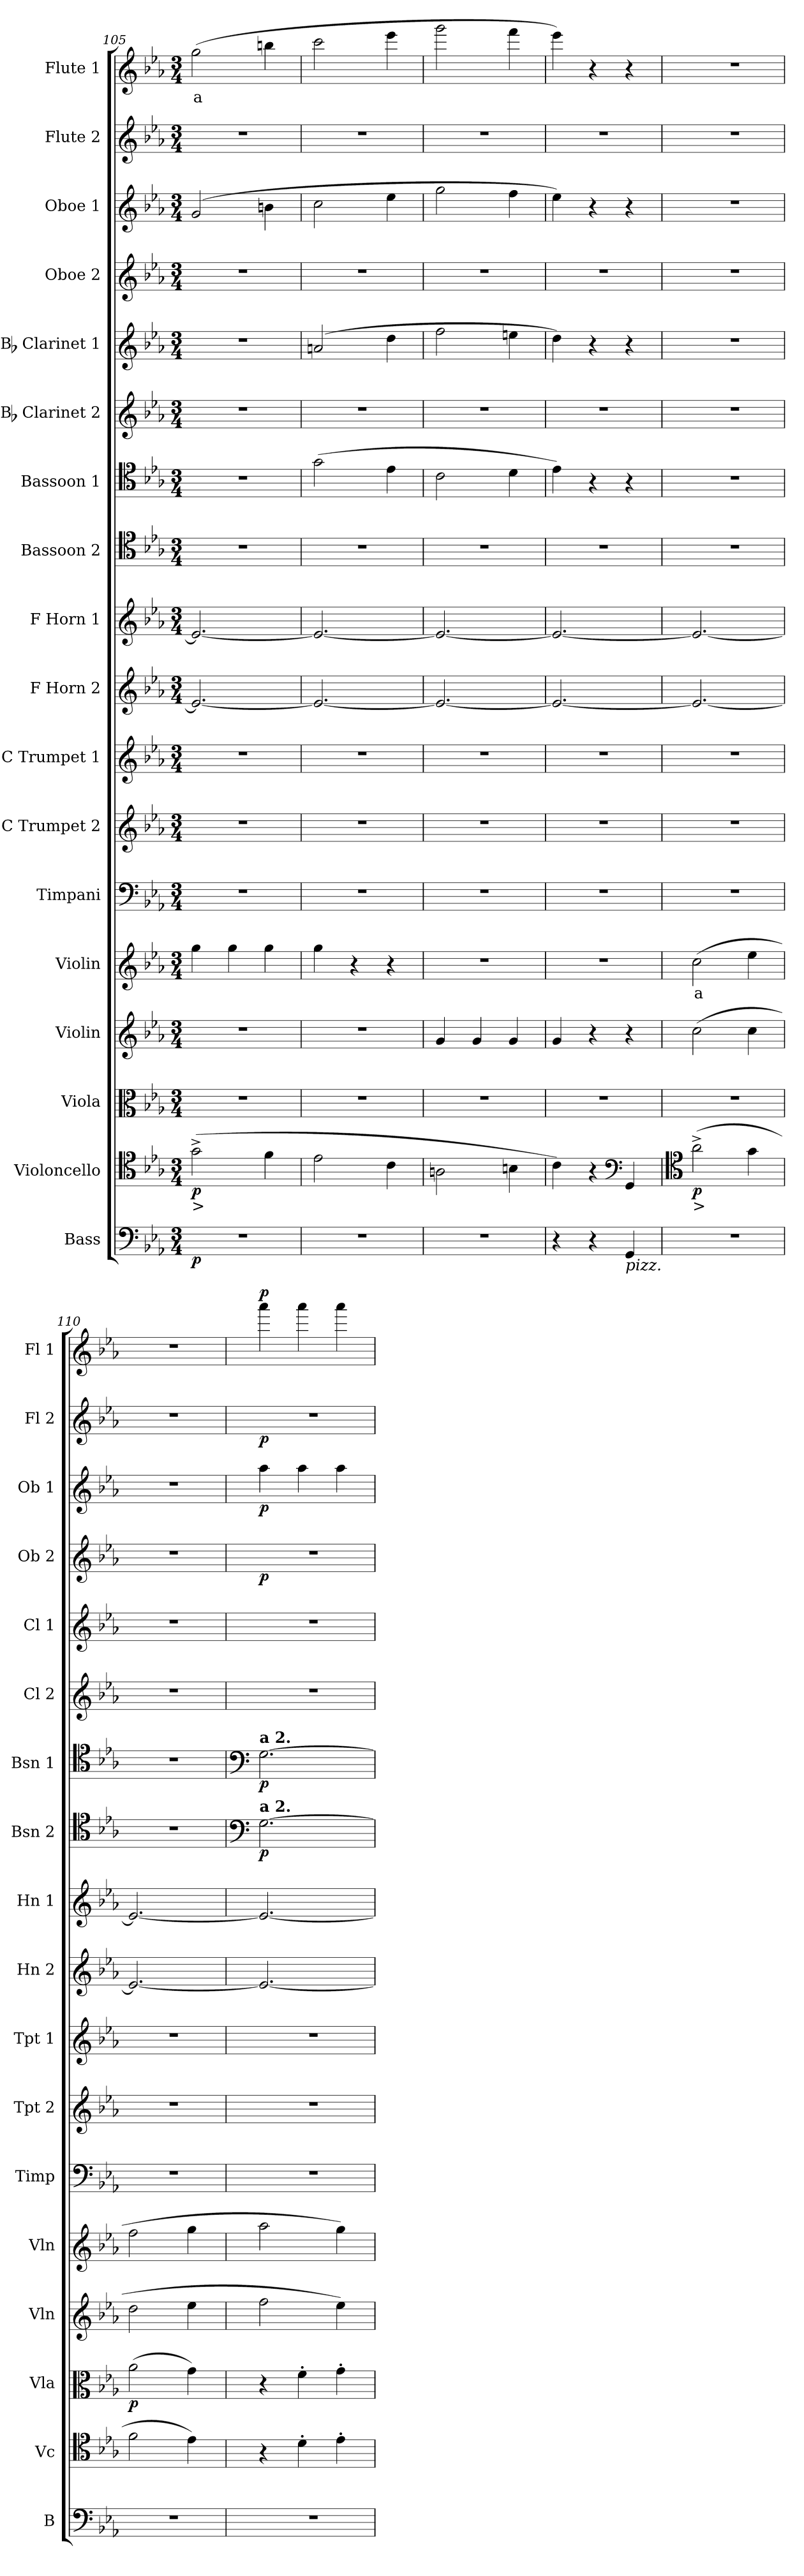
**kern	**dynam	**kern	**dynam	**kern	**dynam	**kern	**kern	**text	**kern	**kern	**kern	**kern	**kern	**kern	**dynam	**kern	**dynam	**kern	**kern	**kern	**dynam	**kern	**dynam	**kern	**dynam	**kern	**text	**dynam
*part18	*part18	*part17	*part17	*part16	*part16	*part15	*part14	*part14	*part13	*part12	*part11	*part10	*part9	*part8	*part8	*part7	*part7	*part6	*part5	*part4	*part4	*part3	*part3	*part2	*part2	*part1	*part1	*part1
*staff18	*staff18	*staff17	*staff17	*staff16	*staff16	*staff15	*staff14	*staff14	*staff13	*staff12	*staff11	*staff10	*staff9	*staff8	*staff8	*staff7	*staff7	*staff6	*staff5	*staff4	*staff4	*staff3	*staff3	*staff2	*staff2	*staff1	*staff1	*staff1
*I"Bass	*	*I"Violoncello	*	*I"Viola	*	*I"Violin	*I"Violin	*	*I"Timpani	*I"C Trumpet 2	*I"C Trumpet 1	*I"F Horn 2	*I"F Horn 1	*I"Bassoon 2	*	*I"Bassoon 1	*	*I"Bb Clarinet 2	*I"Bb Clarinet 1	*I"Oboe 2	*	*I"Oboe 1	*	*I"Flute 2	*	*I"Flute 1	*	*
*I'B	*	*I'Vc	*	*I'Vla	*	*I'Vln	*I'Vln	*	*I'Timp	*I'Tpt 2	*I'Tpt 1	*I'Hn 2	*I'Hn 1	*I'Bsn 2	*	*I'Bsn 1	*	*I'Cl 2	*I'Cl 1	*I'Ob 2	*	*I'Ob 1	*	*I'Fl 2	*	*I'Fl 1	*	*
*clefF4	*	*clefC4	*	*clefC3	*	*clefG2	*clefG2	*	*clefF4	*clefG2	*clefG2	*clefG2	*clefG2	*clefC4	*	*clefC4	*	*clefG2	*clefG2	*clefG2	*	*clefG2	*	*clefG2	*	*clefG2	*	*
*ITrd7c12	*	*	*	*	*	*	*	*	*	*	*	*ITrd4c7	*ITrd4c7	*	*	*	*	*ITrd1c2	*ITrd1c2	*	*	*	*	*	*	*	*	*
*k[b-e-a-]	*	*k[b-e-a-]	*	*k[b-e-a-]	*	*k[b-e-a-]	*k[b-e-a-]	*	*k[b-e-a-]	*k[b-e-a-]	*k[b-e-a-]	*k[b-e-a-d-]	*k[b-e-a-d-]	*k[b-e-a-]	*	*k[b-e-a-]	*	*k[b-e-a-d-g-]	*k[b-e-a-d-g-]	*k[b-e-a-]	*	*k[b-e-a-]	*	*k[b-e-a-]	*	*k[b-e-a-]	*	*
*M3/4	*	*M3/4	*	*M3/4	*	*M3/4	*M3/4	*	*M3/4	*M3/4	*M3/4	*M3/4	*M3/4	*M3/4	*	*M3/4	*	*M3/4	*M3/4	*M3/4	*	*M3/4	*	*M3/4	*	*M3/4	*	*
=105	=105	=105	=105	=105	=105	=105	=105	=105	=105	=105	=105	=105	=105	=105	=105	=105	=105	=105	=105	=105	=105	=105	=105	=105	=105	=105	=105	=105
!	!	!LO:TX:b:i:t=>	!	!	!	!	!	!	!	!	!	!	!	!	!	!	!	!	!	!	!	!	!	!	!	!	!	!
!	!LO:DY:b	!	!LO:DY:b	!	!	!	!	!	!	!	!	!	!	!	!	!	!	!	!	!	!	!	!	!	!	!	!LO:LY:b	!
2.r	p	(2g^	p	2.r	.	2.r	4gg	.	2.r	2.r	2.r	2.An_	2.An_	2.r	.	2.r	.	2.r	2.r	2.r	.	(2g	.	2.r	.	(2gg	a	.
.	.	.	.	.	.	.	4gg	.	.	.	.	.	.	.	.	.	.	.	.	.	.	.	.	.	.	.	.	.
.	.	4f	.	.	.	.	4gg	.	.	.	.	.	.	.	.	.	.	.	.	.	.	4bn	.	.	.	4bbn	.	.
=106	=106	=106	=106	=106	=106	=106	=106	=106	=106	=106	=106	=106	=106	=106	=106	=106	=106	=106	=106	=106	=106	=106	=106	=106	=106	=106	=106	=106
2.r	.	2e-	.	2.r	.	2.r	4gg	.	2.r	2.r	2.r	2.A_	2.A_	2.r	.	(2g	.	2.r	(2gn	2.r	.	2cc	.	2.r	.	2ccc	.	.
.	.	.	.	.	.	.	4r	.	.	.	.	.	.	.	.	.	.	.	.	.	.	.	.	.	.	.	.	.
.	.	4c	.	.	.	.	4r	.	.	.	.	.	.	.	.	4e-	.	.	4cc	.	.	4ee-	.	.	.	4eee-	.	.
=107	=107	=107	=107	=107	=107	=107	=107	=107	=107	=107	=107	=107	=107	=107	=107	=107	=107	=107	=107	=107	=107	=107	=107	=107	=107	=107	=107	=107
2.r	.	2An	.	2.r	.	4g	2.r	.	2.r	2.r	2.r	2.A_	2.A_	2.r	.	2c	.	2.r	2ee-	2.r	.	2gg	.	2.r	.	2ggg	.	.
.	.	.	.	.	.	4g	.	.	.	.	.	.	.	.	.	.	.	.	.	.	.	.	.	.	.	.	.	.
.	.	4Bn	.	.	.	4g	.	.	.	.	.	.	.	.	.	4d	.	.	4ddn	.	.	4ff	.	.	.	4fff	.	.
=108	=108	=108	=108	=108	=108	=108	=108	=108	=108	=108	=108	=108	=108	=108	=108	=108	=108	=108	=108	=108	=108	=108	=108	=108	=108	=108	=108	=108
4r	.	4c)	.	2.r	.	4g	2.r	.	2.r	2.r	2.r	2.A_	2.A_	2.r	.	4e-)	.	2.r	4cc)	2.r	.	4ee-)	.	2.r	.	4eee-)	.	.
4r	.	4r	.	.	.	4r	.	.	.	.	.	.	.	.	.	4r	.	.	4r	.	.	4r	.	.	.	4r	.	.
*	*	*clefF4	*	*	*	*	*	*	*	*	*	*	*	*	*	*	*	*	*	*	*	*	*	*	*	*	*	*
!LO:TX:b:i:t=pizz.	!	!	!	!	!	!	!	!	!	!	!	!	!	!	!	!	!	!	!	!	!	!	!	!	!	!	!	!
4GGG	.	4GG	.	.	.	4r	.	.	.	.	.	.	.	.	.	4r	.	.	4r	.	.	4r	.	.	.	4r	.	.
=109	=109	=109	=109	=109	=109	=109	=109	=109	=109	=109	=109	=109	=109	=109	=109	=109	=109	=109	=109	=109	=109	=109	=109	=109	=109	=109	=109	=109
*	*	*clefC4	*	*	*	*	*	*	*	*	*	*	*	*	*	*	*	*	*	*	*	*	*	*	*	*	*	*
!	!	!LO:TX:b:i:t=>	!	!	!	!	!	!	!	!	!	!	!	!	!	!	!	!	!	!	!	!	!	!	!	!	!	!
!	!	!	!LO:DY:b	!	!	!	!	!LO:LY:b	!	!	!	!	!	!	!	!	!	!	!	!	!	!	!	!	!	!	!	!
2.r	.	(2a-^	p	2.r	.	(2cc	(2cc	a	2.r	2.r	2.r	2.A_	2.A_	2.r	.	2.r	.	2.r	2.r	2.r	.	2.r	.	2.r	.	2.r	.	.
.	.	4g	.	.	.	4cc	4ee-	.	.	.	.	.	.	.	.	.	.	.	.	.	.	.	.	.	.	.	.	.
=110	=110	=110	=110	=110	=110	=110	=110	=110	=110	=110	=110	=110	=110	=110	=110	=110	=110	=110	=110	=110	=110	=110	=110	=110	=110	=110	=110	=110
!	!	!	!	!	!LO:DY:b	!	!	!	!	!	!	!	!	!	!	!	!	!	!	!	!	!	!	!	!	!	!	!
2.r	.	2f	.	(2a-	p	2dd	2ff	.	2.r	2.r	2.r	2.A_	2.A_	2.r	.	2.r	.	2.r	2.r	2.r	.	2.r	.	2.r	.	2.r	.	.
.	.	4e-)	.	4g)	.	4ee-	4gg	.	.	.	.	.	.	.	.	.	.	.	.	.	.	.	.	.	.	.	.	.
=111	=111	=111	=111	=111	=111	=111	=111	=111	=111	=111	=111	=111	=111	=111	=111	=111	=111	=111	=111	=111	=111	=111	=111	=111	=111	=111	=111	=111
*	*	*	*	*	*	*	*	*	*	*	*	*	*	*clefF4	*	*clefF4	*	*	*	*	*	*	*	*	*	*	*	*
!	!	!	!	!	!	!	!	!	!	!	!	!	!	!	!	!LO:TX:a:B:t=a 2.	!	!	!	!	!	!	!	!	!	!	!	!
!	!	!	!	!	!	!	!	!	!	!	!	!	!	!LO:TX:a:B:t=a 2.	!	!	!	!	!	!	!	!	!	!	!	!	!	!
!	!	!	!	!	!	!	!	!	!	!	!	!	!	!	!LO:DY:b	!	!LO:DY:b	!	!	!	!LO:DY:b	!	!LO:DY:b	!	!LO:DY:b	!	!	!LO:DY:b
2.r	.	4r	.	4r	.	2ff	2aa-	.	2.r	2.r	2.r	2.A_	2.A_	[2.G	p	[2.G	p	2.r	2.r	2.r	p	4aa-	p	2.r	p	4aaa-	.	p
.	.	4d'	.	4f'	.	.	.	.	.	.	.	.	.	.	.	.	.	.	.	.	.	4aa-	.	.	.	4aaa-	.	.
.	.	4e-'	.	4g'	.	4ee-)	4gg)	.	.	.	.	.	.	.	.	.	.	.	.	.	.	4aa-	.	.	.	4aaa-	.	.
=	=	=	=	=	=	=	=	=	=	=	=	=	=	=	=	=	=	=	=	=	=	=	=	=	=	=	=	=
*-	*-	*-	*-	*-	*-	*-	*-	*-	*-	*-	*-	*-	*-	*-	*-	*-	*-	*-	*-	*-	*-	*-	*-	*-	*-	*-	*-	*-
